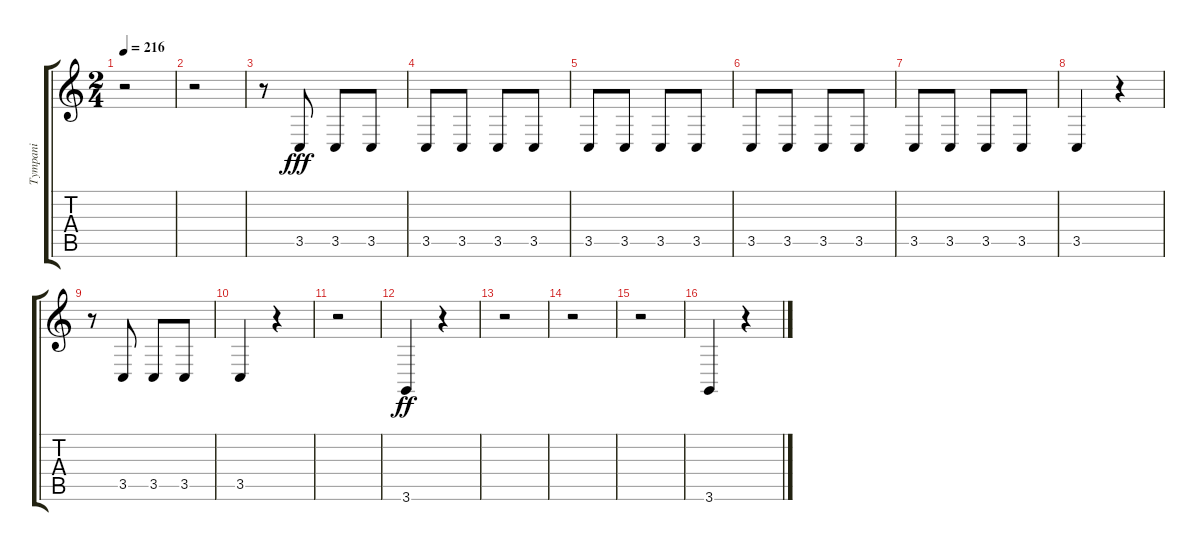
\track ("Tympani" "Tympani") {instrument timpani}
\staff {score tabs}
\tuning (E4 B3 G3 D3 A2 E2) {hide}
\ts (2 4)
\tempo 216
\clef g2
\ks c
r.2{dy fff} |
r.2 |
r.8 3.5.8 3.5.8 3.5.8 |
3.5.8 3.5.8 3.5.8 3.5.8 |
3.5.8 3.5.8 3.5.8 3.5.8 |
3.5.8 3.5.8 3.5.8 3.5.8 |
3.5.8 3.5.8 3.5.8 3.5.8 |
3.5.4 r.4 |
r.8 3.5.8 3.5.8 3.5.8 |
3.5.4 r.4 |
r.2 |
3.6.4{dy ff} r.4 |
r.2 |
r.2 |
r.2 |
3.6.4 r.4
